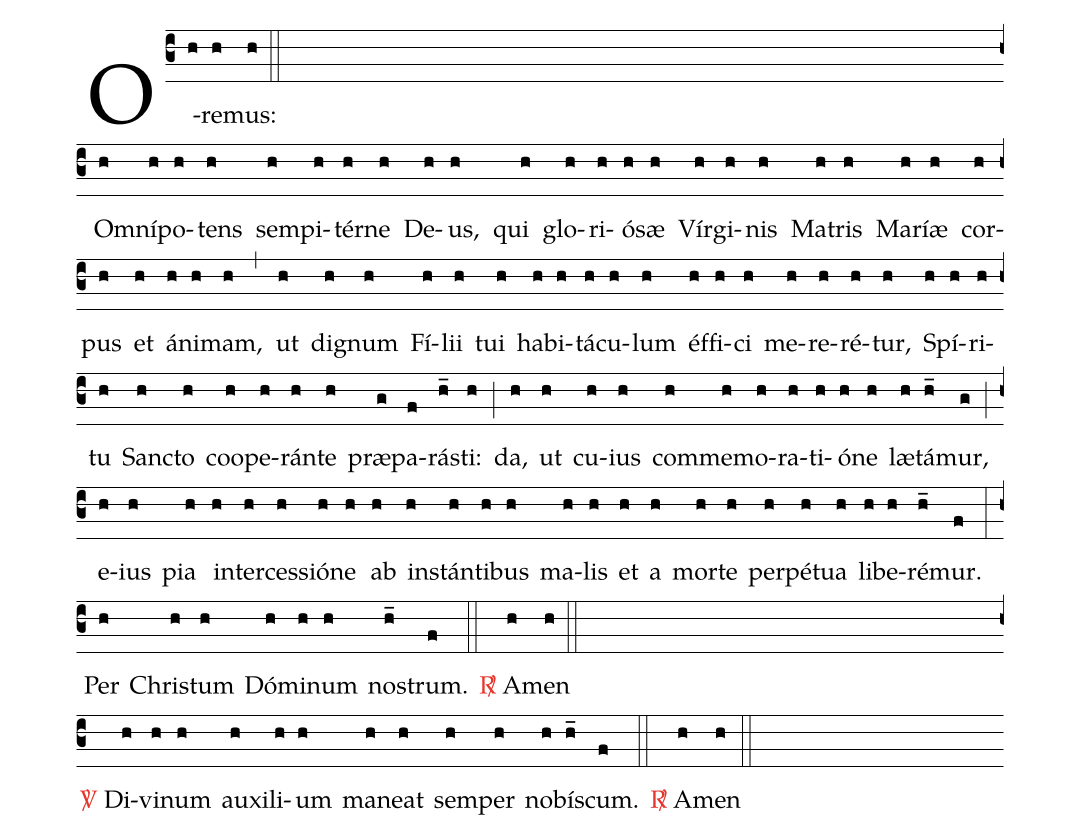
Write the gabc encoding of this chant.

%%
(c3) O(h)re(h)mus:(h) (::) (Z)
Om(h)ní(h)po(h)tens(h) sem(h)pi(h)tér(h)ne(h) De(h)us,(h) qui(h) glo(h)ri(h)ó(h)sæ(h) Vír(h)gi(h)nis(h) Ma(h)tris(h)
Ma(h)ríæ(h) cor(h)pus(h) et(h) á(h)ni(h)mam,(h) (,) ut(h) dig(h)num(h) Fí(h)lii(h) tui(h) ha(h)bi(h)tá(h)cu(h)lum(h) éf(h)fi(h)ci(h) me(h)re(h)ré(h)tur,(h) S(h)pí(h)ri(h)tu(h) Sanc(h)to(h) coo(h)pe(h)rán(h)te(h) præ(g)pa(f)rás(h_)ti:(h) (;) da,(h) ut(h) cu(h)ius(h)
com(h)me(h)mo(h)ra(h)ti(h)ó(h)ne(h) læ(h)tá(h_)mur,(g) (;) e(h)ius(h) pia(h) in(h)ter(h)ce(h)ssió(h)ne(h) ab(h) ins(h)tán(h)ti(h)bus(h) ma(h)lis(h) et(h)
a(h) mor(h)te(h) per(h)pé(h)tua(h) li(h)be(h)ré(h_)mur.(f) (:) Per(h) Chris(h)tum(h) Dó(h)mi(h)num(h) nos(h_)trum.(f) (::)
<c><sp>R/</sp></c> A(h)men(h) (::) (Z)
<c><sp>V/</sp></c> Di(h)vi(h)num(h) auxi(h)li(h)um(h) ma(h)neat(h) sem(h)per(h) no(h)bís(h_)cum.(f) (::)
<c><sp>R/</sp></c> A(h)men(h) (::) (Z)
